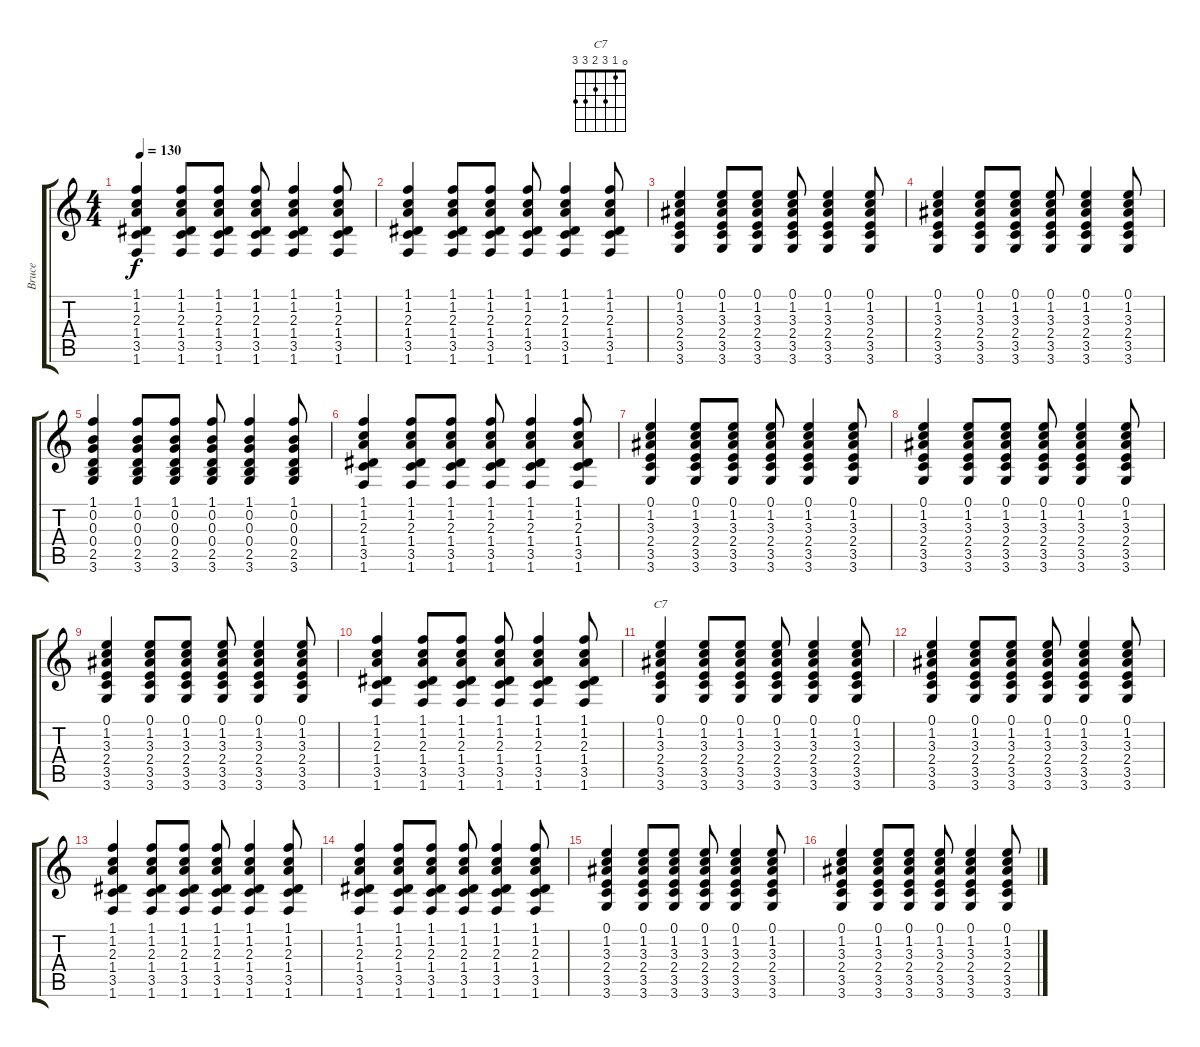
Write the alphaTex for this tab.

\track ("Bruce" "Bruce") {instrument acousticguitarsteel}
\staff {score tabs}
\tuning (E4 B3 G3 D3 A2 E2) {hide}
\chord ("C7" 0 1 3 2 3 3)
\ts (4 4)
\tempo 130
\clef g2
\ks c
(1.1 1.2 2.3 1.4 3.5 1.6).4{dy f} (1.1 1.2 2.3 1.4 3.5 1.6).8 (1.1 1.2 2.3 1.4 3.5 1.6).8 (1.1 1.2 2.3 1.4 3.5 1.6).8 (1.1 1.2 2.3 1.4 3.5 1.6).4 (1.1 1.2 2.3 1.4 3.5 1.6).8 |
(1.1 1.2 2.3 1.4 3.5 1.6).4 (1.1 1.2 2.3 1.4 3.5 1.6).8 (1.1 1.2 2.3 1.4 3.5 1.6).8 (1.1 1.2 2.3 1.4 3.5 1.6).8 (1.1 1.2 2.3 1.4 3.5 1.6).4 (1.1 1.2 2.3 1.4 3.5 1.6).8 |
(0.1 1.2 3.3 2.4 3.5 3.6).4 (0.1 1.2 3.3 2.4 3.5 3.6).8 (0.1 1.2 3.3 2.4 3.5 3.6).8 (0.1 1.2 3.3 2.4 3.5 3.6).8 (0.1 1.2 3.3 2.4 3.5 3.6).4 (0.1 1.2 3.3 2.4 3.5 3.6).8 |
(0.1 1.2 3.3 2.4 3.5 3.6).4 (0.1 1.2 3.3 2.4 3.5 3.6).8 (0.1 1.2 3.3 2.4 3.5 3.6).8 (0.1 1.2 3.3 2.4 3.5 3.6).8 (0.1 1.2 3.3 2.4 3.5 3.6).4 (0.1 1.2 3.3 2.4 3.5 3.6).8 |
(1.1 0.2 0.3 0.4 2.5 3.6).4 (1.1 0.2 0.3 0.4 2.5 3.6).8 (1.1 0.2 0.3 0.4 2.5 3.6).8 (1.1 0.2 0.3 0.4 2.5 3.6).8 (1.1 0.2 0.3 0.4 2.5 3.6).4 (1.1 0.2 0.3 0.4 2.5 3.6).8 |
(1.1 1.2 2.3 1.4 3.5 1.6).4 (1.1 1.2 2.3 1.4 3.5 1.6).8 (1.1 1.2 2.3 1.4 3.5 1.6).8 (1.1 1.2 2.3 1.4 3.5 1.6).8 (1.1 1.2 2.3 1.4 3.5 1.6).4 (1.1 1.2 2.3 1.4 3.5 1.6).8 |
(0.1 1.2 3.3 2.4 3.5 3.6).4 (0.1 1.2 3.3 2.4 3.5 3.6).8 (0.1 1.2 3.3 2.4 3.5 3.6).8 (0.1 1.2 3.3 2.4 3.5 3.6).8 (0.1 1.2 3.3 2.4 3.5 3.6).4 (0.1 1.2 3.3 2.4 3.5 3.6).8 |
(0.1 1.2 3.3 2.4 3.5 3.6).4 (0.1 1.2 3.3 2.4 3.5 3.6).8 (0.1 1.2 3.3 2.4 3.5 3.6).8 (0.1 1.2 3.3 2.4 3.5 3.6).8 (0.1 1.2 3.3 2.4 3.5 3.6).4 (0.1 1.2 3.3 2.4 3.5 3.6).8 |
(0.1 1.2 3.3 2.4 3.5 3.6).4 (0.1 1.2 3.3 2.4 3.5 3.6).8 (0.1 1.2 3.3 2.4 3.5 3.6).8 (0.1 1.2 3.3 2.4 3.5 3.6).8 (0.1 1.2 3.3 2.4 3.5 3.6).4 (0.1 1.2 3.3 2.4 3.5 3.6).8 |
(1.1 1.2 2.3 1.4 3.5 1.6).4 (1.1 1.2 2.3 1.4 3.5 1.6).8 (1.1 1.2 2.3 1.4 3.5 1.6).8 (1.1 1.2 2.3 1.4 3.5 1.6).8 (1.1 1.2 2.3 1.4 3.5 1.6).4 (1.1 1.2 2.3 1.4 3.5 1.6).8 |
(0.1 1.2 3.3 2.4 3.5 3.6).4{ch "C7"} (0.1 1.2 3.3 2.4 3.5 3.6).8 (0.1 1.2 3.3 2.4 3.5 3.6).8 (0.1 1.2 3.3 2.4 3.5 3.6).8 (0.1 1.2 3.3 2.4 3.5 3.6).4 (0.1 1.2 3.3 2.4 3.5 3.6).8 |
(0.1 1.2 3.3 2.4 3.5 3.6).4 (0.1 1.2 3.3 2.4 3.5 3.6).8 (0.1 1.2 3.3 2.4 3.5 3.6).8 (0.1 1.2 3.3 2.4 3.5 3.6).8 (0.1 1.2 3.3 2.4 3.5 3.6).4 (0.1 1.2 3.3 2.4 3.5 3.6).8 |
(1.1 1.2 2.3 1.4 3.5 1.6).4 (1.1 1.2 2.3 1.4 3.5 1.6).8 (1.1 1.2 2.3 1.4 3.5 1.6).8 (1.1 1.2 2.3 1.4 3.5 1.6).8 (1.1 1.2 2.3 1.4 3.5 1.6).4 (1.1 1.2 2.3 1.4 3.5 1.6).8 |
(1.1 1.2 2.3 1.4 3.5 1.6).4 (1.1 1.2 2.3 1.4 3.5 1.6).8 (1.1 1.2 2.3 1.4 3.5 1.6).8 (1.1 1.2 2.3 1.4 3.5 1.6).8 (1.1 1.2 2.3 1.4 3.5 1.6).4 (1.1 1.2 2.3 1.4 3.5 1.6).8 |
(0.1 1.2 3.3 2.4 3.5 3.6).4 (0.1 1.2 3.3 2.4 3.5 3.6).8 (0.1 1.2 3.3 2.4 3.5 3.6).8 (0.1 1.2 3.3 2.4 3.5 3.6).8 (0.1 1.2 3.3 2.4 3.5 3.6).4 (0.1 1.2 3.3 2.4 3.5 3.6).8 |
(0.1 1.2 3.3 2.4 3.5 3.6).4 (0.1 1.2 3.3 2.4 3.5 3.6).8 (0.1 1.2 3.3 2.4 3.5 3.6).8 (0.1 1.2 3.3 2.4 3.5 3.6).8 (0.1 1.2 3.3 2.4 3.5 3.6).4 (0.1 1.2 3.3 2.4 3.5 3.6).8
